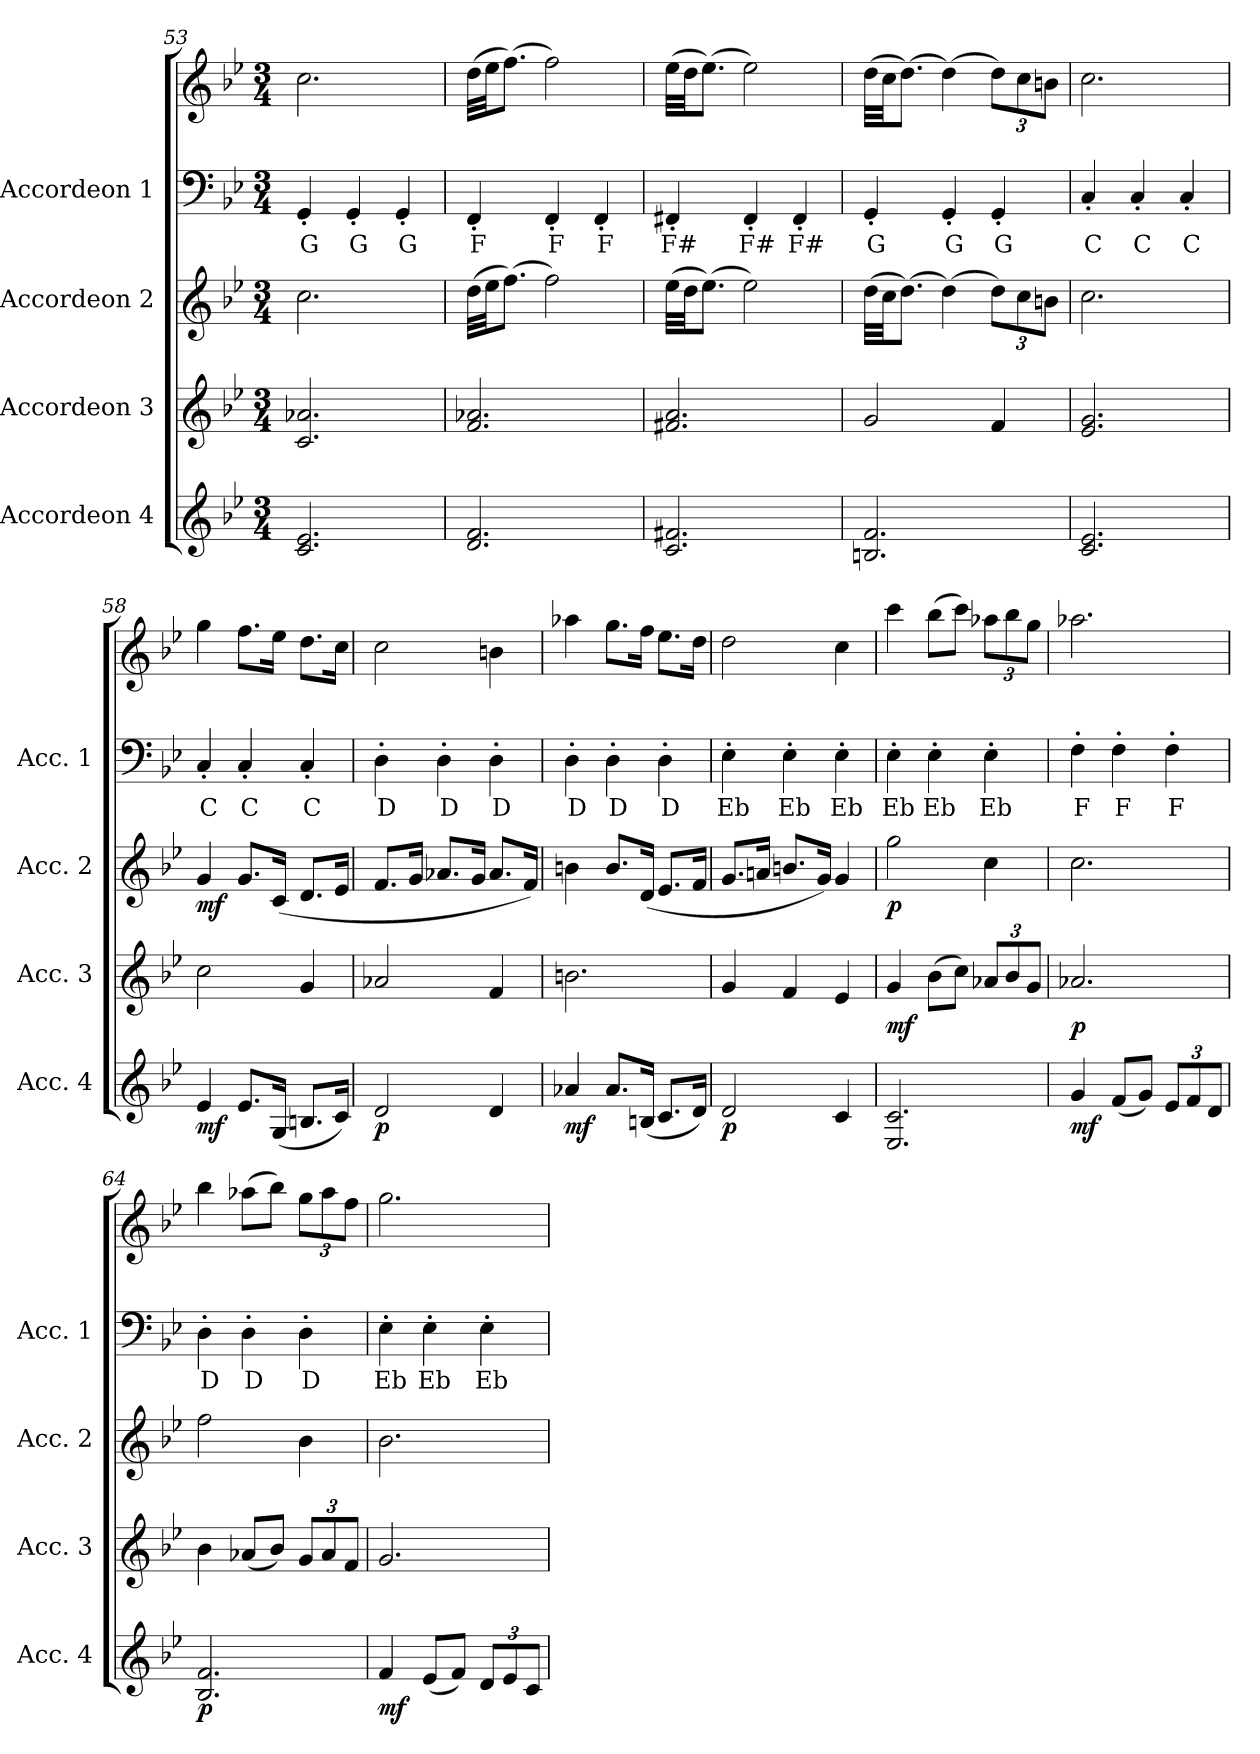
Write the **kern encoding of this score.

**kern	**dynam	**kern	**dynam	**kern	**dynam	**kern	**text	**kern
*part4	*part4	*part3	*part3	*part2	*part2	*part1	*part1	*part1
*staff5	*staff5	*staff4	*staff4	*staff3	*staff3	*staff2	*staff2	*staff1
*I"Accordeon 4	*	*I"Accordeon 3	*	*I"Accordeon 2	*	*I"Accordeon 1	*	*
*I'Acc. 4	*	*I'Acc. 3	*	*I'Acc. 2	*	*I'Acc. 1	*	*
!!LO:LB:g=z
*clefG2	*	*clefG2	*	*clefG2	*	*clefF4	*	*clefG2
*k[b-e-]	*	*k[b-e-]	*	*k[b-e-]	*	*k[b-e-]	*	*k[b-e-]
*M3/4	*	*M3/4	*	*M3/4	*	*M3/4	*	*M3/4
=53	=53	=53	=53	=53	=53	=53	=53	=53
2.c/ 2.e-/	.	2.c/ 2.a-X/	.	2.cc\	.	4GG'/	G	2.cc\
.	.	.	.	.	.	4GG'/	G	.
.	.	.	.	.	.	4GG'/	G	.
=54	=54	=54	=54	=54	=54	=54	=54	=54
2.d/ 2.f/	.	2.f/ 2.a-X/	.	(32dd\LLL	.	4FF'/	F	(32dd\LLL
.	.	.	.	32ee-\JJ	.	.	.	32ee-\JJ
.	.	.	.	(8.ff\J)	.	.	.	(8.ff\J)
.	.	.	.	2ff\)	.	4FF'/	F	2ff\)
.	.	.	.	.	.	4FF'/	F	.
=55	=55	=55	=55	=55	=55	=55	=55	=55
2.c/ 2.f#X/	.	2.f#X/ 2.a/	.	(32ee-\LLL	.	4FF#X'/	F#	(32ee-\LLL
.	.	.	.	32dd\JJ	.	.	.	32dd\JJ
.	.	.	.	(8.ee-\J)	.	.	.	(8.ee-\J)
.	.	.	.	2ee-\)	.	4FF#'/	F#	2ee-\)
.	.	.	.	.	.	4FF#'/	F#	.
=56	=56	=56	=56	=56	=56	=56	=56	=56
2.Bn/ 2.f/	.	2g/	.	(32dd\LLL	.	4GG'/	G	(32dd\LLL
.	.	.	.	32cc\JJ	.	.	.	32cc\JJ
.	.	.	.	(8.dd\J)	.	.	.	(8.dd\J)
.	.	.	.	(4dd\)	.	4GG'/	G	(4dd\)
*	*	*	*	*Xbrackettup	*	*	*	*Xbrackettup
.	.	4f/	.	12dd\L)	.	4GG'/	G	12dd\L)
.	.	.	.	12cc\	.	.	.	12cc\
.	.	.	.	12bn\J	.	.	.	12bn\J
=57	=57	=57	=57	=57	=57	=57	=57	=57
2.c/ 2.e-/	.	2.e-/ 2.g/	.	2.cc\	.	4C'/	C	2.cc\
.	.	.	.	.	.	4C'/	C	.
.	.	.	.	.	.	4C'/	C	.
=58	=58	=58	=58	=58	=58	=58	=58	=58
!	!LO:DY:b	!	!	!	!LO:DY:b	!	!	!
4e-/	mf	2cc\	.	4g/	mf	4C'/	C	4gg\
8.e-/L	.	.	.	8.g/L	.	4C'/	C	8.ff\L
(16G/Jk	.	.	.	(16c/Jk	.	.	.	16ee-\Jk
8.Bn/L	.	4g/	.	8.d/L	.	4C'/	C	8.dd\L
16c/Jk)	.	.	.	16e-/Jk	.	.	.	16cc\Jk
!!LO:PB:g=z
=59	=59	=59	=59	=59	=59	=59	=59	=59
!	!LO:DY:b	!	!	!	!	!	!	!
2d/	p	2a-X/	.	8.f/L	.	4D'\	D	2cc\
.	.	.	.	16g/Jk	.	.	.	.
.	.	.	.	8.a-X/L	.	4D'\	D	.
.	.	.	.	16g/Jk	.	.	.	.
4d/	.	4f/	.	8.a-/L	.	4D'\	D	4bn\
.	.	.	.	16f/Jk)	.	.	.	.
=60	=60	=60	=60	=60	=60	=60	=60	=60
!	!LO:DY:b	!	!	!	!	!	!	!
4a-X/	mf	2.bn\	.	4bn\	.	4D'\	D	4aa-X\
8.a-/L	.	.	.	8.b/L	.	4D'\	D	8.gg\L
(16Bn/Jk	.	.	.	(16d/Jk	.	.	.	16ff\Jk
8.c/L	.	.	.	8.e-/L	.	4D'\	D	8.ee-\L
16d/Jk)	.	.	.	16f/Jk	.	.	.	16dd\Jk
=61	=61	=61	=61	=61	=61	=61	=61	=61
!	!LO:DY:b	!	!	!	!	!	!	!
2d/	p	4g/	.	8.g/L	.	4E-'\	Eb	2dd\
.	.	.	.	16an/Jk	.	.	.	.
.	.	4f/	.	8.bn/L	.	4E-'\	Eb	.
.	.	.	.	16g/Jk)	.	.	.	.
4c/	.	4e-/	.	4g/	.	4E-'\	Eb	4cc\
=62	=62	=62	=62	=62	=62	=62	=62	=62
!	!	!	!LO:DY:b	!	!LO:DY:b	!	!	!
2.E-/ 2.c/	.	4g/	mf	2gg\	p	4E-'\	Eb	4ccc\
.	.	(8b-\L	.	.	.	4E-'\	Eb	(8bb-\L
.	.	8cc\J)	.	.	.	.	.	8ccc\J)
*	*	*Xbrackettup	*	*	*	*	*	*
.	.	12a-X/L	.	4cc\	.	4E-'\	Eb	12aa-X\L
.	.	12b-/	.	.	.	.	.	12bb-\
.	.	12g/J	.	.	.	.	.	12gg\J
=63	=63	=63	=63	=63	=63	=63	=63	=63
!	!LO:DY:b	!	!LO:DY:b	!	!	!	!	!
4g/	mf	2.a-X/	p	2.cc\	.	4F'\	F	2.aa-X\
(8f/L	.	.	.	.	.	4F'\	F	.
8g/J)	.	.	.	.	.	.	.	.
*Xbrackettup	*	*	*	*	*	*	*	*
12e-/L	.	.	.	.	.	4F'\	F	.
12f/	.	.	.	.	.	.	.	.
12d/J	.	.	.	.	.	.	.	.
!!LO:LB:g=z
=64	=64	=64	=64	=64	=64	=64	=64	=64
!	!LO:DY:b	!	!	!	!	!	!	!
2.B-/ 2.f/	p	4b-\	.	2ff\	.	4D'\	D	4bb-\
.	.	(8a-X/L	.	.	.	4D'\	D	(8aa-X\L
.	.	8b-/J)	.	.	.	.	.	8bb-\J)
.	.	12g/L	.	4b-\	.	4D'\	D	12gg\L
.	.	12a-/	.	.	.	.	.	12aa-\
.	.	12f/J	.	.	.	.	.	12ff\J
=65	=65	=65	=65	=65	=65	=65	=65	=65
!	!LO:DY:b	!	!	!	!	!	!	!
4f/	mf	2.g/	.	2.b-\	.	4E-'\	Eb	2.gg\
(8e-/L	.	.	.	.	.	4E-'\	Eb	.
8f/J)	.	.	.	.	.	.	.	.
12d/L	.	.	.	.	.	4E-'\	Eb	.
12e-/	.	.	.	.	.	.	.	.
12c/J	.	.	.	.	.	.	.	.
=	=	=	=	=	=	=	=	=
*-	*-	*-	*-	*-	*-	*-	*-	*-
